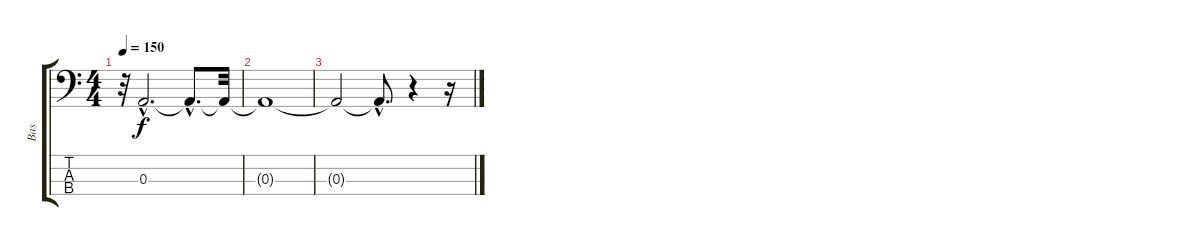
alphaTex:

\track ("Bas" "Bas") {instrument electricbassfinger}
\staff {score tabs}
\tuning (G2 D2 A1 E1) {hide}
\ts (4 4)
\tempo 150
\clef f4
\ks c
r.32{dy f} 0.3{hac}.2{d} 0.3{hac t}.8{d} 0.3{t}.32 |
0.3{t}.1 |
0.3{t}.2 0.3{hac t}.8{d} r.4 r.16
